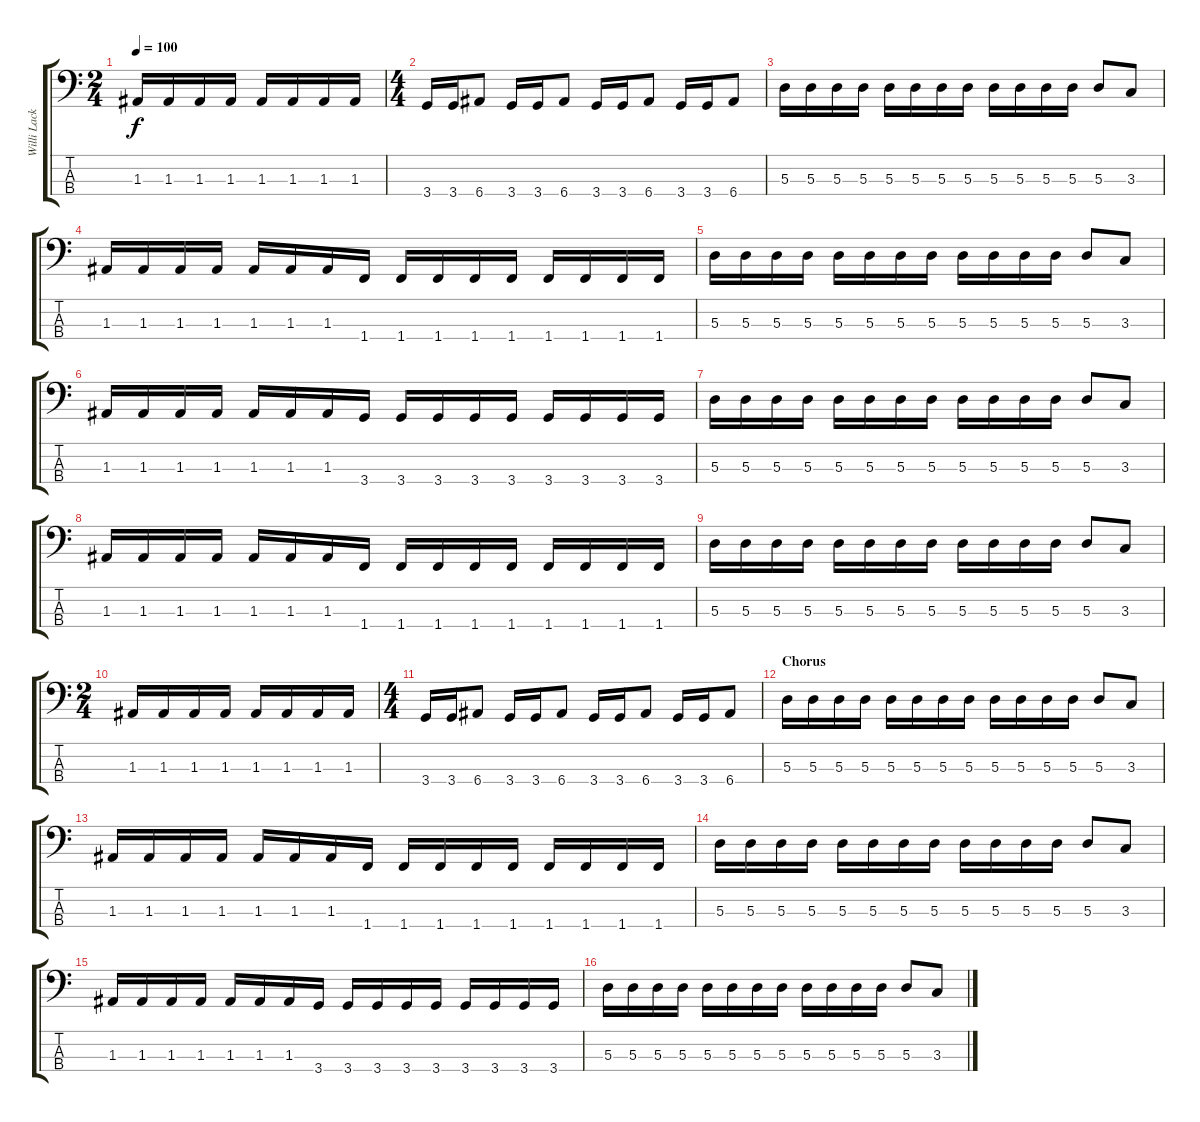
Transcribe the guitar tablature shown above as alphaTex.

\track ("Willi Lackmann" "Willi Lack") {instrument electricbasspick}
\staff {score tabs}
\tuning (G2 D2 A1 E1) {hide}
\ts (2 4)
\tempo 100
\clef f4
\ks c
1.3.16{dy f} 1.3.16 1.3.16 1.3.16 1.3.16 1.3.16 1.3.16 1.3.16 |
\ts (4 4)
3.4.16 3.4.16 6.4.8 3.4.16 3.4.16 6.4.8 3.4.16 3.4.16 6.4.8 3.4.16 3.4.16 6.4.8 |
5.3.16 5.3.16 5.3.16 5.3.16 5.3.16 5.3.16 5.3.16 5.3.16 5.3.16 5.3.16 5.3.16 5.3.16 5.3.8 3.3.8 |
1.3.16 1.3.16 1.3.16 1.3.16 1.3.16 1.3.16 1.3.16 1.4.16 1.4.16 1.4.16 1.4.16 1.4.16 1.4.16 1.4.16 1.4.16 1.4.16 |
5.3.16 5.3.16 5.3.16 5.3.16 5.3.16 5.3.16 5.3.16 5.3.16 5.3.16 5.3.16 5.3.16 5.3.16 5.3.8 3.3.8 |
1.3.16 1.3.16 1.3.16 1.3.16 1.3.16 1.3.16 1.3.16 3.4.16 3.4.16 3.4.16 3.4.16 3.4.16 3.4.16 3.4.16 3.4.16 3.4.16 |
5.3.16 5.3.16 5.3.16 5.3.16 5.3.16 5.3.16 5.3.16 5.3.16 5.3.16 5.3.16 5.3.16 5.3.16 5.3.8 3.3.8 |
1.3.16 1.3.16 1.3.16 1.3.16 1.3.16 1.3.16 1.3.16 1.4.16 1.4.16 1.4.16 1.4.16 1.4.16 1.4.16 1.4.16 1.4.16 1.4.16 |
5.3.16 5.3.16 5.3.16 5.3.16 5.3.16 5.3.16 5.3.16 5.3.16 5.3.16 5.3.16 5.3.16 5.3.16 5.3.8 3.3.8 |
\ts (2 4)
1.3.16 1.3.16 1.3.16 1.3.16 1.3.16 1.3.16 1.3.16 1.3.16 |
\ts (4 4)
3.4.16 3.4.16 6.4.8 3.4.16 3.4.16 6.4.8 3.4.16 3.4.16 6.4.8 3.4.16 3.4.16 6.4.8 |
\section ("" "Chorus")
5.3.16 5.3.16 5.3.16 5.3.16 5.3.16 5.3.16 5.3.16 5.3.16 5.3.16 5.3.16 5.3.16 5.3.16 5.3.8 3.3.8 |
1.3.16 1.3.16 1.3.16 1.3.16 1.3.16 1.3.16 1.3.16 1.4.16 1.4.16 1.4.16 1.4.16 1.4.16 1.4.16 1.4.16 1.4.16 1.4.16 |
5.3.16 5.3.16 5.3.16 5.3.16 5.3.16 5.3.16 5.3.16 5.3.16 5.3.16 5.3.16 5.3.16 5.3.16 5.3.8 3.3.8 |
1.3.16 1.3.16 1.3.16 1.3.16 1.3.16 1.3.16 1.3.16 3.4.16 3.4.16 3.4.16 3.4.16 3.4.16 3.4.16 3.4.16 3.4.16 3.4.16 |
5.3.16 5.3.16 5.3.16 5.3.16 5.3.16 5.3.16 5.3.16 5.3.16 5.3.16 5.3.16 5.3.16 5.3.16 5.3.8 3.3.8
